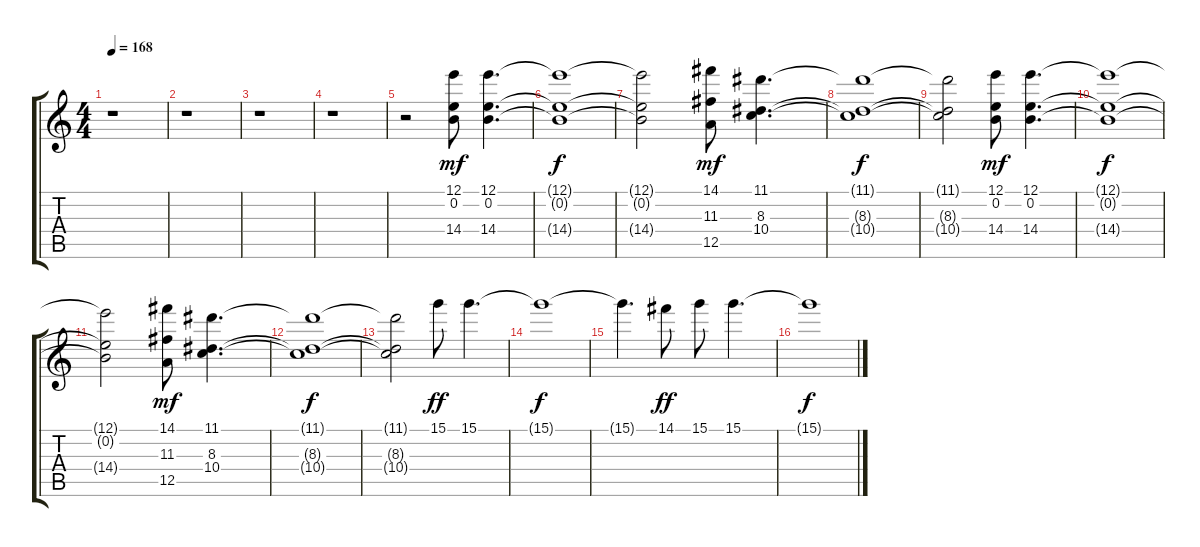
\track "" {instrument overdrivenguitar}
\staff {score tabs}
\tuning (E4 B3 G3 D3 A2 E2) {hide}
\ts (4 4)
\tempo 168
\clef g2
\ks c
r.1{dy f} |
r.1 |
r.1 |
r.1 |
r.2 (12.1 0.2 14.4).8{dy mf} (12.1 0.2 14.4).4{d} |
(12.1{t} 0.2{t} 14.4{t}).1{dy f} |
(12.1{t} 0.2{t} 14.4{t}).2 (14.1 11.3 12.5).8{dy mf} (11.1 8.3 10.4).4{d} |
(11.1{t} 8.3{t} 10.4{t}).1{dy f} |
(11.1{t} 8.3{t} 10.4{t}).2 (12.1 0.2 14.4).8{dy mf} (12.1 0.2 14.4).4{d} |
(12.1{t} 0.2{t} 14.4{t}).1{dy f} |
(12.1{t} 0.2{t} 14.4{t}).2 (14.1 11.3 12.5).8{dy mf} (11.1 8.3 10.4).4{d} |
(11.1{t} 8.3{t} 10.4{t}).1{dy f} |
(11.1{t} 8.3{t} 10.4{t}).2 15.1.8{dy ff} 15.1.4{d} |
15.1{t}.1{dy f} |
15.1{t}.4{d} 14.1.8{dy ff} 15.1.8 15.1.4{d} |
15.1{t}.1{dy f}
